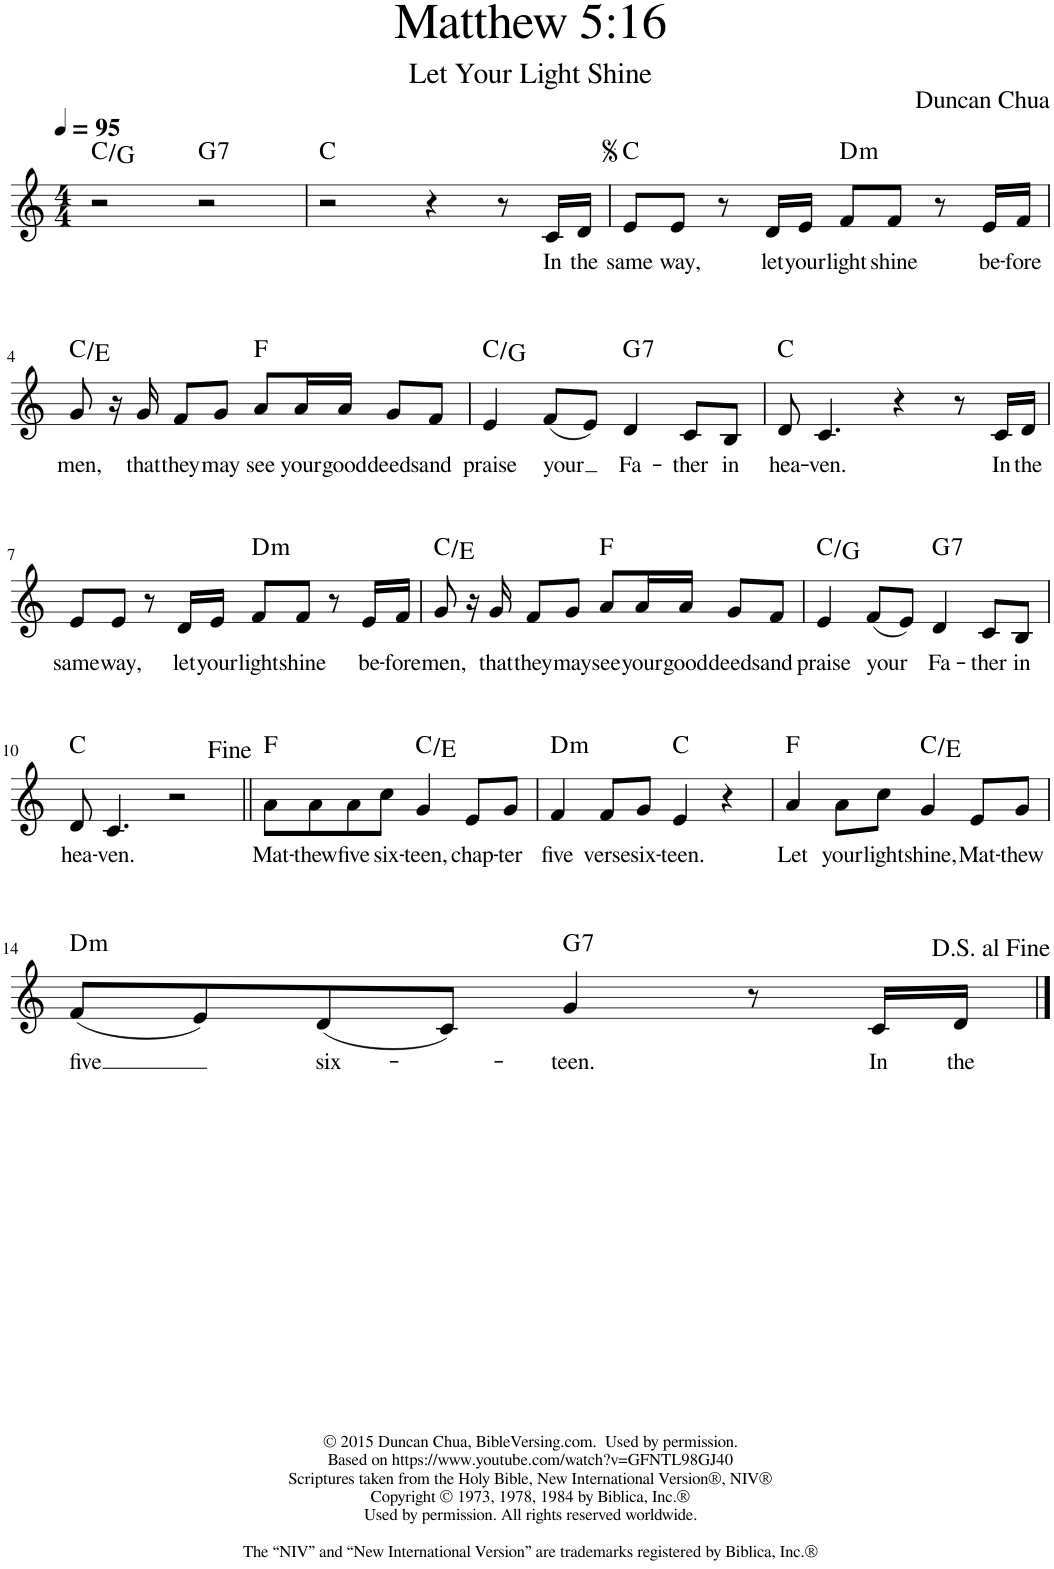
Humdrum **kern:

**kern	**text	**harte
*part1	*part1	*part1
*staff1	*staff1	*
*I"Piano	*	*
*I'Pno.	*	*
*clefG2	*	*
*k[]	*	*
*M4/4	*	*
*MM95	*	*
=1	=1	=1
2r	.	C:maj/5
!	!	!LO:H:kt=7
2r	.	G:7
=2	=2	=2
2r	.	C:maj
4r	.	.
8r	.	.
!	!LO:LY:b	!
16c/LL	In	.
!	!LO:LY:b	!
16d/JJ	the	.
=3	=3	=3
!	!LO:LY:b	!
8e/L	same	C:maj
!	!LO:LY:b	!
8e/J	way,	.
8r	.	.
!	!LO:LY:b	!
16d/LL	let	.
!	!LO:LY:b	!
16e/JJ	your	.
!	!LO:LY:b	!LO:H:kt=m
8f/L	light	D:min
!	!LO:LY:b	!
8f/J	shine	.
8r	.	.
!	!LO:LY:b	!
16e/LL	be-	.
!	!LO:LY:b	!
16f/JJ	-fore	.
!!LO:LB:g=z
=4	=4	=4
!	!LO:LY:b	!
8g/	men,	C:maj/3
16r	.	.
!	!LO:LY:b	!
16g/	that	.
!	!LO:LY:b	!
8f/L	they	.
!	!LO:LY:b	!
8g/J	may	.
!	!LO:LY:b	!
8a/L	see	F:maj
!	!LO:LY:b	!
16a/L	your	.
!	!LO:LY:b	!
16a/JJ	good	.
!	!LO:LY:b	!
8g/L	deeds	.
!	!LO:LY:b	!
8f/J	and	.
=5	=5	=5
!	!LO:LY:b	!
4e/	praise	C:maj/5
!	!LO:LY:b	!
(8f/L	your	.
8e/J)	.	.
!	!LO:LY:b	!LO:H:kt=7
4d/	Fa-	G:7
!	!LO:LY:b	!
8c/L	-ther	.
!	!LO:LY:b	!
8B/J	in	.
=6	=6	=6
!	!LO:LY:b	!
8d/	hea-	C:maj
!	!LO:LY:b	!
4.c/	-ven.	.
4r	.	.
8r	.	.
!	!LO:LY:b	!
16c/LL	In	.
!	!LO:LY:b	!
16d/JJ	the	.
!!LO:LB:g=z
=7	=7	=7
!	!LO:LY:b	!
8e/L	same	.
!	!LO:LY:b	!
8e/J	way,	.
8r	.	.
!	!LO:LY:b	!
16d/LL	let	.
!	!LO:LY:b	!
16e/JJ	your	.
!	!LO:LY:b	!LO:H:kt=m
8f/L	light	D:min
!	!LO:LY:b	!
8f/J	shine	.
8r	.	.
!	!LO:LY:b	!
16e/LL	be-	.
!	!LO:LY:b	!
16f/JJ	-fore	.
=8	=8	=8
!	!LO:LY:b	!
8g/	men,	C:maj/3
16r	.	.
!	!LO:LY:b	!
16g/	that	.
!	!LO:LY:b	!
8f/L	they	.
!	!LO:LY:b	!
8g/J	may	.
!	!LO:LY:b	!
8a/L	see	F:maj
!	!LO:LY:b	!
16a/L	your	.
!	!LO:LY:b	!
16a/JJ	good	.
!	!LO:LY:b	!
8g/L	deeds	.
!	!LO:LY:b	!
8f/J	and	.
=9	=9	=9
!	!LO:LY:b	!
4e/	praise	C:maj/5
!	!LO:LY:b	!
(8f/L	your	.
8e/J)	.	.
!	!LO:LY:b	!LO:H:kt=7
4d/	Fa-	G:7
!	!LO:LY:b	!
8c/L	-ther	.
!	!LO:LY:b	!
8B/J	in	.
!!LO:LB:g=z
=10	=10	=10
!	!LO:LY:b	!
8d/	hea-	C:maj
!	!LO:LY:b	!
4.c/	-ven.	.
2r	.	.
=11||	=11||	=11||
!	!LO:LY:b	!
8a\L	Mat-	F:maj
!	!LO:LY:b	!
8a\	-thew	.
!	!LO:LY:b	!
8a\	five	.
!	!LO:LY:b	!
8cc\J	six-	.
!	!LO:LY:b	!
4g/	-teen,	C:maj/3
!	!LO:LY:b	!
8e/L	chap-	.
!	!LO:LY:b	!
8g/J	-ter	.
=12	=12	=12
!	!LO:LY:b	!LO:H:kt=m
4f/	five	D:min
!	!LO:LY:b	!
8f/L	verse	.
!	!LO:LY:b	!
8g/J	six-	.
!	!LO:LY:b	!
4e/	-teen.	C:maj
4r	.	.
=13	=13	=13
!	!LO:LY:b	!
4a/	Let	F:maj
!	!LO:LY:b	!
8a\L	your	.
!	!LO:LY:b	!
8cc\J	light	.
!	!LO:LY:b	!
4g/	shine,	C:maj/3
!	!LO:LY:b	!
8e/L	Mat-	.
!	!LO:LY:b	!
8g/J	-thew	.
!!LO:LB:g=z
=14	=14	=14
!	!LO:LY:b	!LO:H:kt=m
(8f/L	five	D:min
8e/)	.	.
!	!LO:LY:b	!
(8d/	six-	.
8c/J)	.	.
!	!LO:LY:b	!LO:H:kt=7
4g/	-teen.	G:7
8r	.	.
!	!LO:LY:b	!
16c/LL	In	.
!	!LO:LY:b	!
16d/JJ	the	.
==	==	==
*-	*-	*-
